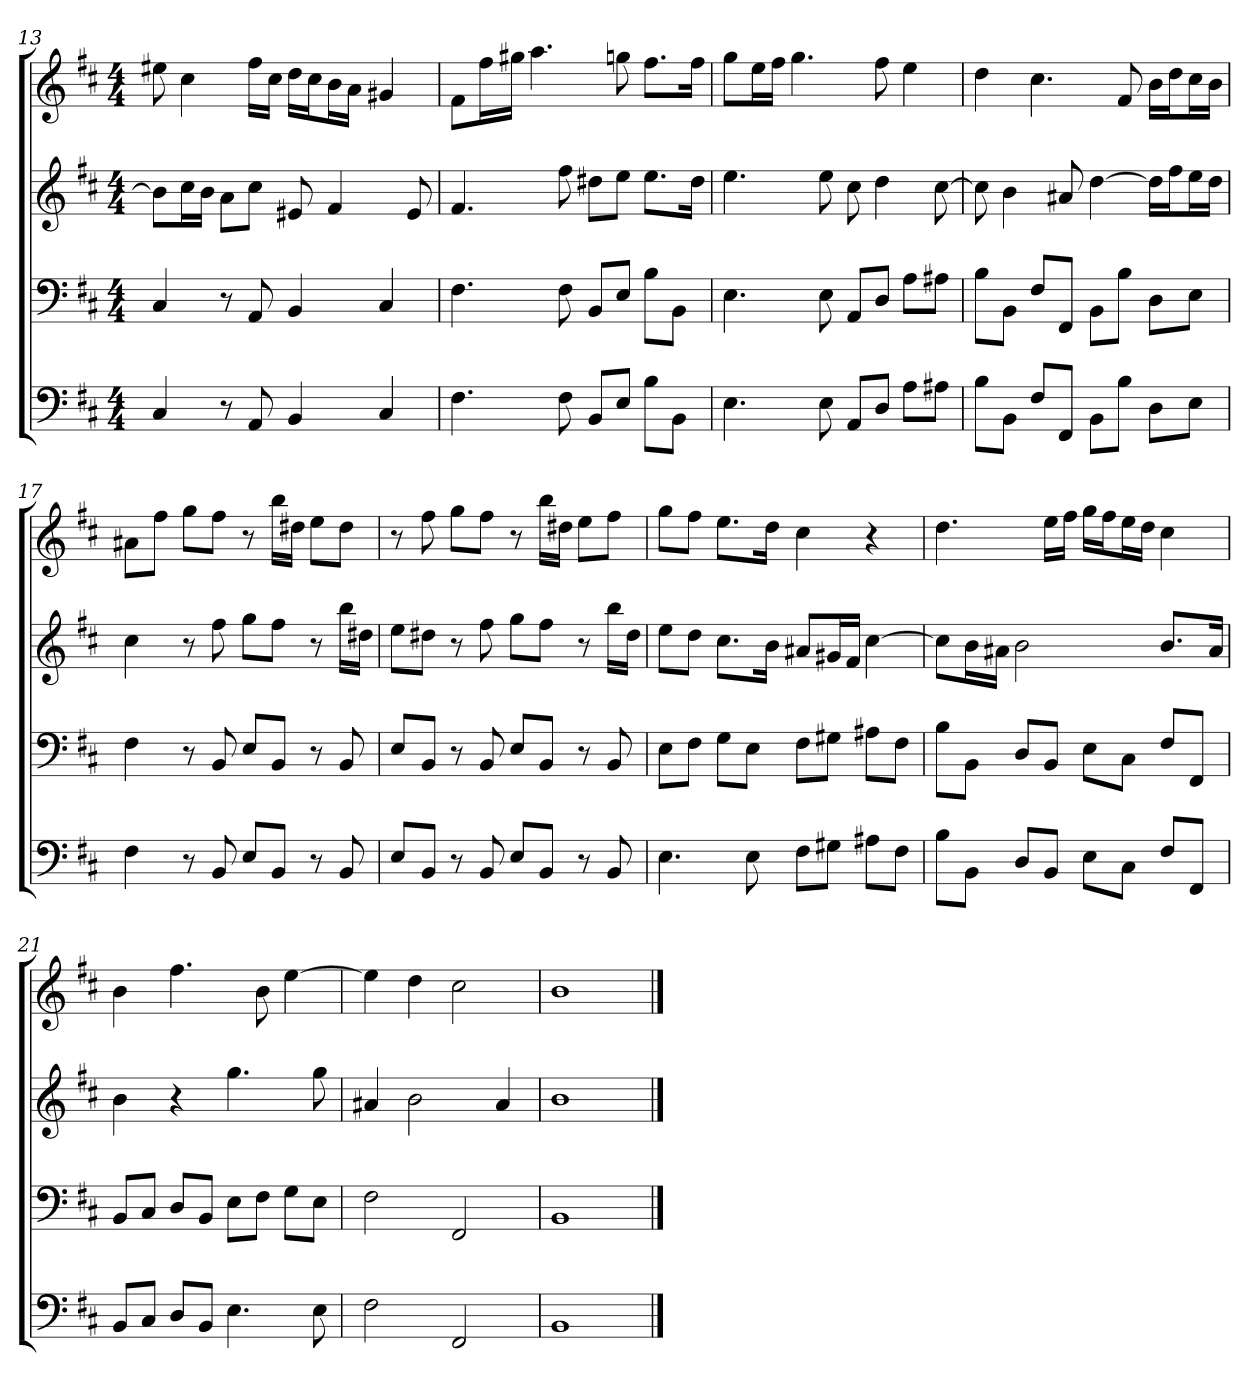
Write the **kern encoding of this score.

**kern	**kern	**kern	**kern
*part4	*part3	*part2	*part1
*staff4	*staff3	*staff2	*staff1
*k[f#c#]	*k[f#c#]	*k[f#c#]	*k[f#c#]
*b:	*b:	*b:	*b:
*M4/4	*M4/4	*M4/4	*M4/4
=13	=13	=13	=13
4C#	4C#	8bL]	8ee#X
.	.	16cc#L	4cc#
.	.	16bJJ	.
8r	8r	8aL	.
8AA	8AA	8cc#J	16ff#LL
.	.	.	16cc#JJ
4BB	4BB	8e#X	16ddLL
.	.	.	16cc#J
.	.	4f#	16bL
.	.	.	16aJJ
4C#	4C#	.	4g#X
.	.	8e#	.
=14	=14	=14	=14
4.F#	4.F#	4.f#	8f#L
.	.	.	16ff#L
.	.	.	16gg#XJJ
.	.	.	4.aa
8F#	8F#	8ff#	.
8BBL	8BBL	8dd#XL	.
8EJ	8EJ	8eeJ	8ggn
8BL	8BL	8.eeL	8.ff#L
8BBJ	8BBJ	.	.
.	.	16dd#Jk	16ff#Jk
=15	=15	=15	=15
4.E	4.E	4.ee	8ggL
.	.	.	16eeL
.	.	.	16ff#JJ
.	.	.	4.gg
8E	8E	8ee	.
8AAL	8AAL	8cc#	.
8DJ	8DJ	4dd	8ff#
8AL	8AL	.	4ee
8A#XJ	8A#XJ	[8cc#	.
=16	=16	=16	=16
8BL	8BL	8cc#]	4dd
8BBJ	8BBJ	4b	.
8F#L	8F#L	.	4.cc#
8FF#J	8FF#J	8a#X	.
8BBL	8BBL	[4dd	.
8BJ	8BJ	.	8f#
8DL	8DL	16ddLL]	16bLL
.	.	16ff#J	16ddJ
8EJ	8EJ	16eeL	16cc#L
.	.	16ddJJ	16bJJ
=17	=17	=17	=17
4F#	4F#	4cc#	8a#XL
.	.	.	8ff#J
8r	8r	8r	8ggL
8BB	8BB	8ff#	8ff#J
8EL	8EL	8ggL	8r
8BBJ	8BBJ	8ff#J	16bbLL
.	.	.	16dd#XJJ
8r	8r	8r	8eeL
8BB	8BB	16bbLL	8dd#J
.	.	16dd#XJJ	.
=18	=18	=18	=18
8EL	8EL	8eeL	8r
8BBJ	8BBJ	8dd#XJ	8ff#
8r	8r	8r	8ggL
8BB	8BB	8ff#	8ff#J
8EL	8EL	8ggL	8r
8BBJ	8BBJ	8ff#J	16bbLL
.	.	.	16dd#XJJ
8r	8r	8r	8eeL
8BB	8BB	16bbLL	8ff#J
.	.	16dd#JJ	.
=19	=19	=19	=19
4.E	8EL	8eeL	8ggL
.	8F#J	8ddJ	8ff#J
.	8GL	8.cc#L	8.eeL
8E	8EJ	.	.
.	.	16bJk	16ddJk
8F#L	8F#L	8a#XL	4cc#
8G#XJ	8G#XJ	16g#XL	.
.	.	16f#JJ	.
8A#XL	8A#XL	[4cc#	4r
8F#J	8F#J	.	.
=20	=20	=20	=20
8BL	8BL	8cc#L]	4.dd
8BBJ	8BBJ	16bL	.
.	.	16a#XJJ	.
8DL	8DL	2b	.
8BBJ	8BBJ	.	16eeLL
.	.	.	16ff#JJ
8EL	8EL	.	16ggLL
.	.	.	16ff#J
8C#J	8C#J	.	16eeL
.	.	.	16ddJJ
8F#L	8F#L	8.bL	4cc#
8FF#J	8FF#J	.	.
.	.	16a#Jk	.
=21	=21	=21	=21
8BBL	8BBL	4b	4b
8C#J	8C#J	.	.
8DL	8DL	4r	4.ff#
8BBJ	8BBJ	.	.
4.E	8EL	4.gg	.
.	8F#J	.	8b
.	8GL	.	[4ee
8E	8EJ	8gg	.
=22	=22	=22	=22
2F#	2F#	4a#X	4ee]
.	.	2b	4dd
2FF#	2FF#	.	2cc#
.	.	4a#	.
=23	=23	=23	=23
1BB	1BB	1b	1b
==	==	==	==
*-	*-	*-	*-
